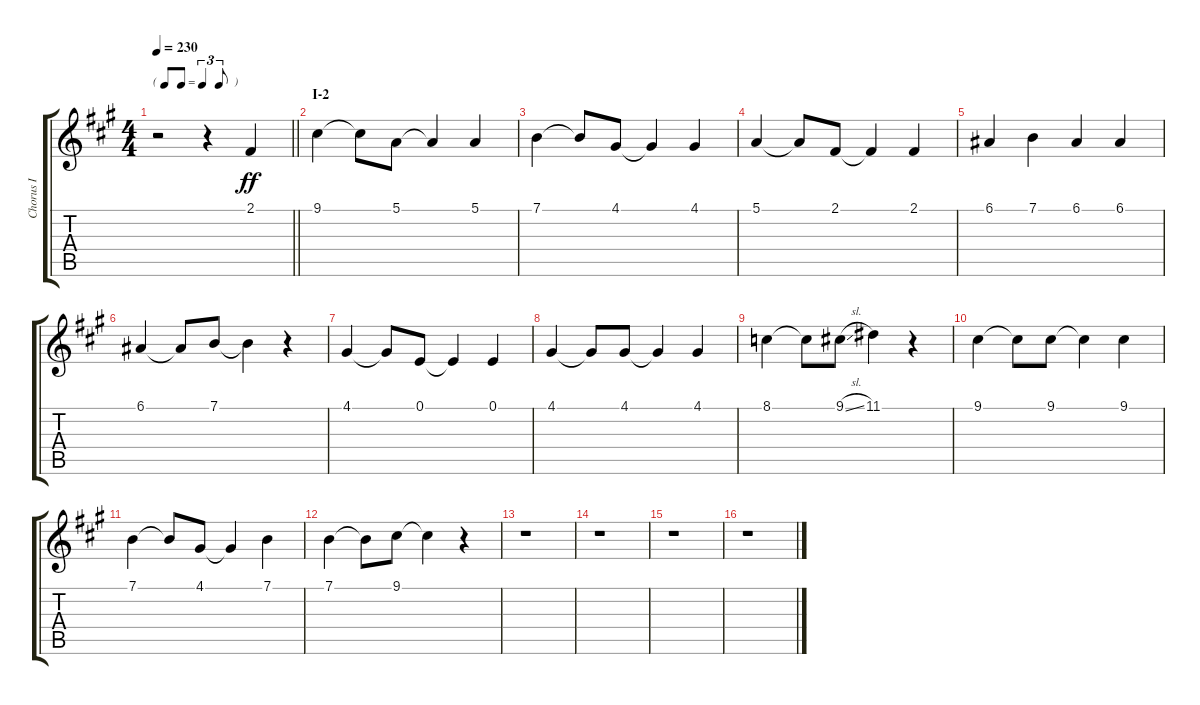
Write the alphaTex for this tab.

\track ("Chorus I" "Chorus I") {instrument voiceoohs}
\staff {score tabs}
\tuning (E4 B3 G3 D3 A2 E2) {hide}
\ts (4 4)
\tf triplet8th
\tempo 230
\clef g2
\barLineRight lightlight
\ks a
r.2{dy ff} r.4 2.1.4 |
\section ("" "I-2")
9.1.4 9.1{t}.8 5.1.8 5.1{t}.4 5.1.4 |
7.1.4 7.1{t}.8 4.1.8 4.1{t}.4 4.1.4 |
5.1.4 5.1{t}.8 2.1.8 2.1{t}.4 2.1.4 |
6.1.4 7.1.4 6.1.4 6.1.4 |
6.1.4 6.1{t}.8 7.1.8 7.1{t}.4 r.4 |
4.1.4 4.1{t}.8 0.1.8 0.1{t}.4 0.1.4 |
4.1.4 4.1{t}.8 4.1.8 4.1{t}.4 4.1.4 |
8.1.4 8.1{t}.8 9.1{sl}.8 11.1.4 r.4 |
9.1.4 9.1{t}.8 9.1.8 9.1{t}.4 9.1.4 |
7.1.4 7.1{t}.8 4.1.8 4.1{t}.4 7.1.4 |
7.1.4 7.1{t}.8 9.1.8 9.1{t}.4 r.4 |
r.1 |
r.1 |
r.1 |
r.1
